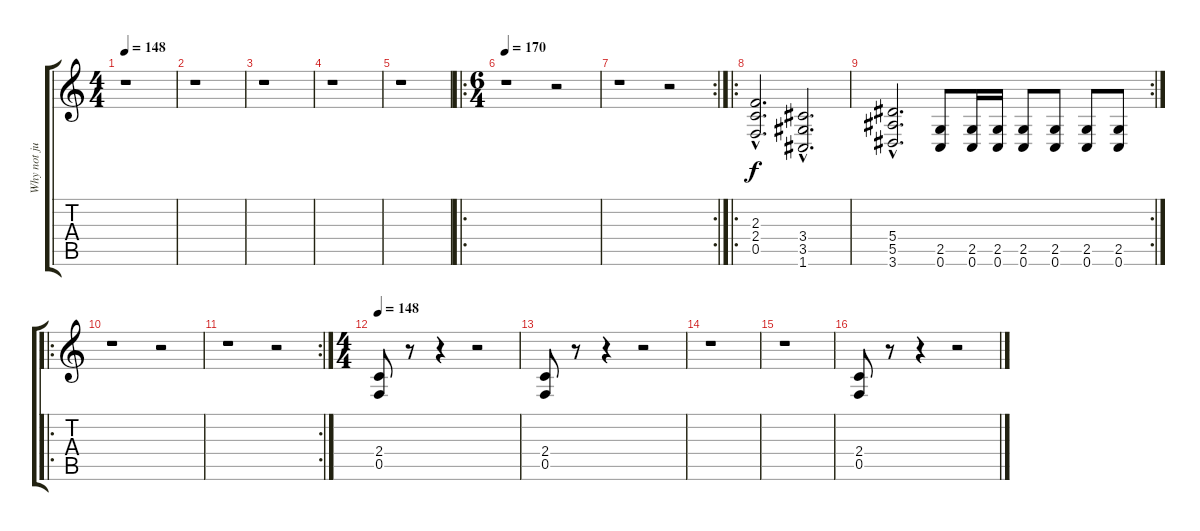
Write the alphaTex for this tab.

\track ("Why not just get a 3rd guitarist? " "Why not ju") {instrument distortionguitar}
\staff {score tabs}
\tuning (C4 G3 Eb3 Bb2 F2 C2) {hide}
\ts (4 4)
\tempo 148
\clef g2
\ks c
r.1{dy f} |
r.1 |
r.1 |
r.1 |
r.1 |
\ro
\ts (6 4)
\tempo 170
r.1 r.2 |
\rc 2
r.1 r.2 |
\ro
(2.3{hac} 2.4{hac} 0.5{hac}).2{d} (3.4{hac} 3.5{hac} 1.6{hac}).2{d} |
\rc 2
(5.4{hac} 5.5{hac} 3.6{hac}).2{d} (2.5 0.6).8 (2.5 0.6).16 (2.5 0.6).16 (2.5 0.6).8 (2.5 0.6).8 (2.5 0.6).8 (2.5 0.6).8 |
\ro
r.1 r.2 |
\rc 2
r.1 r.2 |
\ts (4 4)
\tempo 148
(2.4 0.5).8 r.8 r.4 r.2 |
(2.4 0.5).8 r.8 r.4 r.2 |
r.1 |
r.1 |
(2.4 0.5).8 r.8 r.4 r.2
